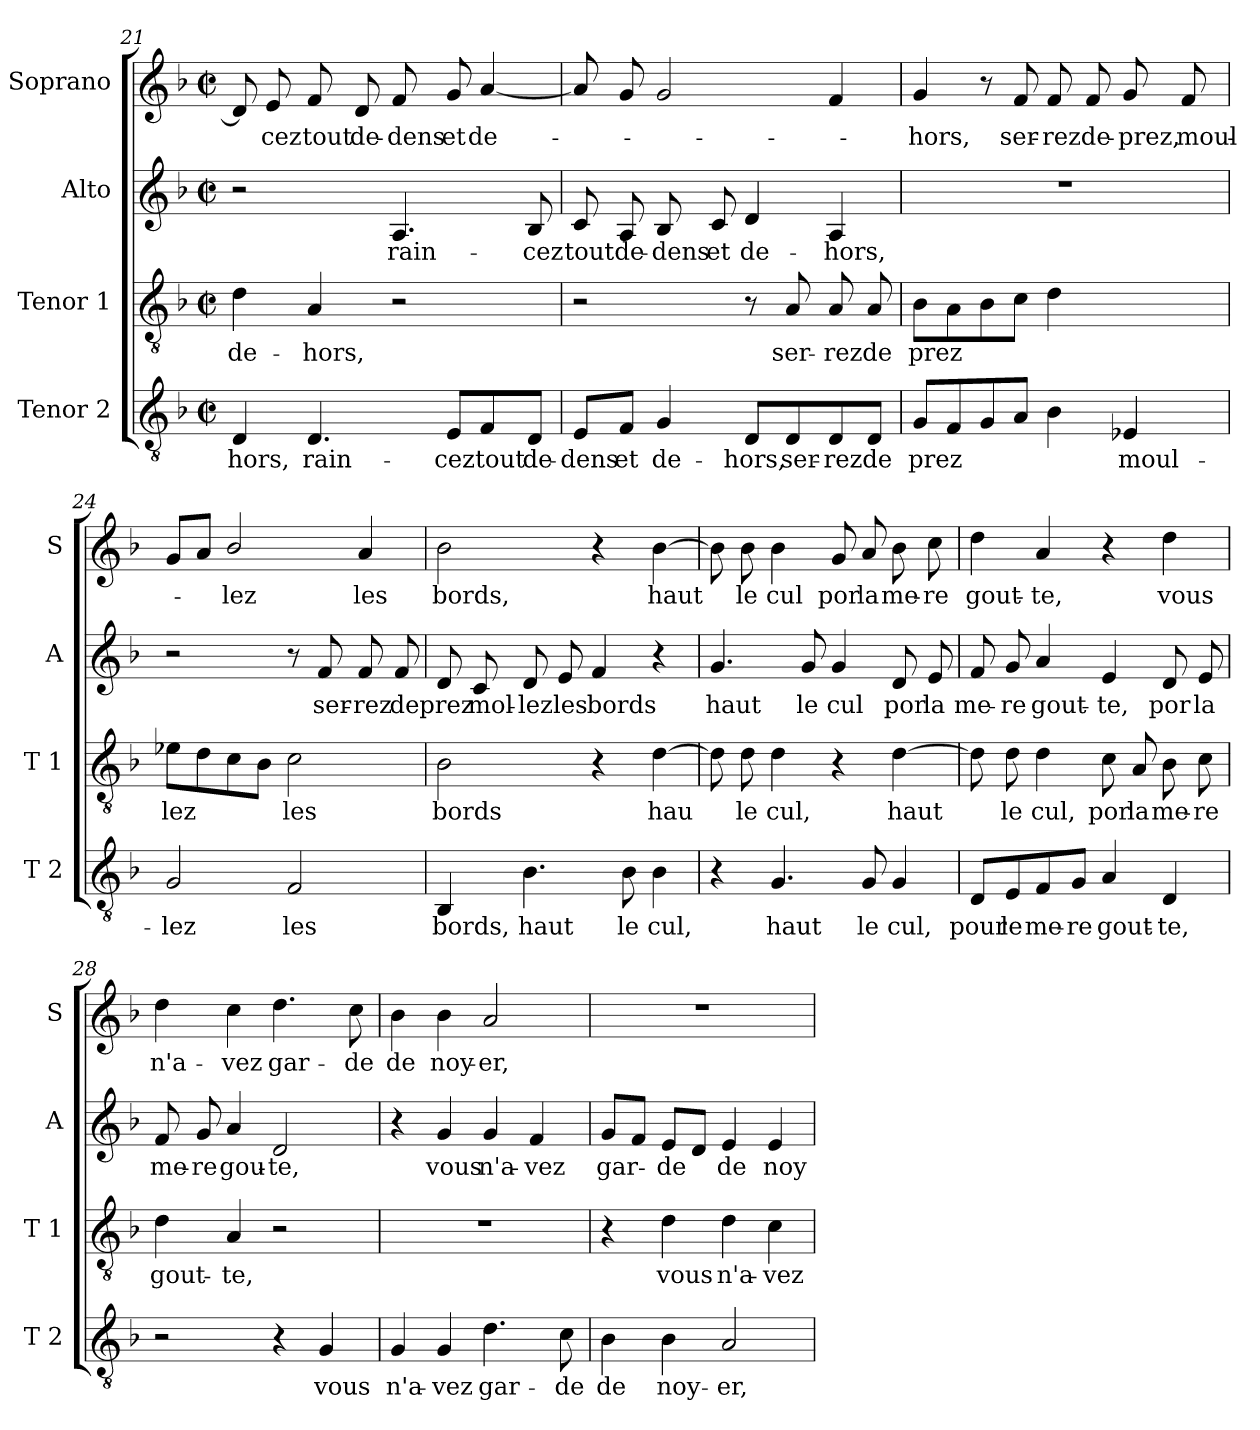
**kern	**text	**kern	**text	**kern	**text	**kern	**text
*part4	*part4	*part3	*part3	*part2	*part2	*part1	*part1
*staff4	*staff4	*staff3	*staff3	*staff2	*staff2	*staff1	*staff1
*I"Tenor 2	*	*I"Tenor 1	*	*I"Alto	*	*I"Soprano	*
*I'T 2	*	*I'T 1	*	*I'A	*	*I'S	*
*clefGv2	*	*clefGv2	*	*clefG2	*	*clefG2	*
*k[b-]	*	*k[b-]	*	*k[b-]	*	*k[b-]	*
*F:	*	*F:	*	*F:	*	*F:	*
*M2/2	*	*M2/2	*	*M2/2	*	*M2/2	*
*met(c|)	*	*met(c|)	*	*met(c|)	*	*met(c|)	*
=21	=21	=21	=21	=21	=21	=21	=21
!	!LO:LY:b	!	!LO:LY:b	!	!	!	!
4D/	-hors,	4d\	de-	2r	.	8d/]	.
!	!	!	!	!	!	!	!LO:LY:b
.	.	.	.	.	.	8e/	-cez
!	!LO:LY:b	!	!LO:LY:b	!	!	!	!LO:LY:b
4.D/	rain-	4A/	-hors,	.	.	8f/	tout
!	!	!	!	!	!	!	!LO:LY:b
.	.	.	.	.	.	8d/	de-
!	!	!	!	!	!LO:LY:b	!	!LO:LY:b
.	.	2r	.	4.A/	rain-	8f/	-dens
!	!LO:LY:b	!	!	!	!	!	!LO:LY:b
8E/L	-cez	.	.	.	.	8g/	et
!	!LO:LY:b	!	!	!	!	!	!LO:LY:b
8F/	tout	.	.	.	.	[4a/	de-
!	!LO:LY:b	!	!	!	!LO:LY:b	!	!
8D/J	de-	.	.	8B-/	-cez	.	.
=22	=22	=22	=22	=22	=22	=22	=22
!	!LO:LY:b	!	!	!	!LO:LY:b	!	!
8E/L	-dens	2r	.	8c/	tout	8a/]	.
!	!LO:LY:b	!	!	!	!LO:LY:b	!	!
8F/J	et	.	.	8A/	de-	8g/	.
!	!LO:LY:b	!	!	!	!LO:LY:b	!	!
4G/	de-	.	.	8B-/	-dens	2g/	.
!	!	!	!	!	!LO:LY:b	!	!
.	.	.	.	8c/	et	.	.
!	!LO:LY:b	!	!	!	!LO:LY:b	!	!
8D/L	-hors,	8r	.	4d/	de-	.	.
!	!LO:LY:b	!	!LO:LY:b	!	!	!	!
8D/	ser-	8A/	ser-	.	.	.	.
!	!LO:LY:b	!	!LO:LY:b	!	!LO:LY:b	!	!
8D/	-rez	8A/	-rez	4A/	-hors,	4f/	.
!	!LO:LY:b	!	!LO:LY:b	!	!	!	!
8D/J	de	8A/	de	.	.	.	.
=23	=23	=23	=23	=23	=23	=23	=23
!	!LO:LY:b	!	!LO:LY:b	!	!	!	!LO:LY:b
8G/L	prez	8B-\L	prez	1r	.	4g/	-hors,
8F/	.	8A\	.	.	.	.	.
8G/	.	8B-\	.	.	.	8r	.
!	!	!	!	!	!	!	!LO:LY:b
8A/J	.	8c\J	.	.	.	8f/	ser-
!	!	!	!	!	!	!	!LO:LY:b
4B-\	.	4d\	.	.	.	8f/	-rez
!	!	!	!	!	!	!	!LO:LY:b
.	.	.	.	.	.	8f/	de-
!	!LO:LY:b	!	!LO:LY:b	!	!	!	!LO:LY:b
4E-X/	moul-	4e-X/yy	moul-	.	.	8g/	-prez,
!	!	!	!	!	!	!	!LO:LY:b
.	.	.	.	.	.	8f/	moul-
!!LO:PB:g=z
=24	=24	=24	=24	=24	=24	=24	=24
!	!LO:LY:b	!	!LO:LY:b	!	!	!	!
2G/	-lez	8e-\L	-lez	2r	.	8g/L	.
.	.	8d\	.	.	.	8a/J	.
!	!	!	!	!	!	!	!LO:LY:b
.	.	8c\	.	.	.	2b-/	-lez
.	.	8B-\J	.	.	.	.	.
!	!LO:LY:b	!	!LO:LY:b	!	!	!	!
2F/	les	2c\	les	8r	.	.	.
!	!	!	!	!	!LO:LY:b	!	!
.	.	.	.	8f/	ser-	.	.
!	!	!	!	!	!LO:LY:b	!	!LO:LY:b
.	.	.	.	8f/	-rez	4a/	les
!	!	!	!	!	!LO:LY:b	!	!
.	.	.	.	8f/	de	.	.
=25	=25	=25	=25	=25	=25	=25	=25
!	!LO:LY:b	!	!LO:LY:b	!	!LO:LY:b	!	!LO:LY:b
4BB-/	bords,	2B-\	bords	8d/	prez	2b-\	bords,
!	!	!	!	!	!LO:LY:b	!	!
.	.	.	.	8c/	mol-	.	.
!	!LO:LY:b	!	!	!	!LO:LY:b	!	!
4.B-\	haut	.	.	8d/	-lez	.	.
!	!	!	!	!	!LO:LY:b	!	!
.	.	.	.	8e/	les	.	.
!	!	!	!	!	!LO:LY:b	!	!
.	.	4r	.	4f/	bords	4r	.
!	!LO:LY:b	!	!	!	!	!	!
8B-\	le	.	.	.	.	.	.
!	!LO:LY:b	!	!LO:LY:b	!	!	!	!LO:LY:b
4B-\	cul,	[4d\	hau	4r	.	[4b-\	haut
=26	=26	=26	=26	=26	=26	=26	=26
!	!	!	!	!	!LO:LY:b	!	!
4r	.	8d\]	.	4.g/	haut	8b-\]	.
!	!	!	!LO:LY:b	!	!	!	!LO:LY:b
.	.	8d\	le	.	.	8b-\	le
!	!LO:LY:b	!	!LO:LY:b	!	!	!	!LO:LY:b
4.G/	haut	4d\	cul,	.	.	4b-\	cul
!	!	!	!	!	!LO:LY:b	!	!
.	.	.	.	8g/	le	.	.
!	!	!	!	!	!LO:LY:b	!	!LO:LY:b
.	.	4r	.	4g/	cul	8g/	por
!	!LO:LY:b	!	!	!	!	!	!LO:LY:b
8G/	le	.	.	.	.	8a/	la
!	!LO:LY:b	!	!LO:LY:b	!	!LO:LY:b	!	!LO:LY:b
4G/	cul,	[4d\	haut	8d/	por	8b-\	me-
!	!	!	!	!	!LO:LY:b	!	!LO:LY:b
.	.	.	.	8e/	la	8cc\	-re
=27	=27	=27	=27	=27	=27	=27	=27
!	!LO:LY:b	!	!	!	!LO:LY:b	!	!LO:LY:b
8D/L	pour	8d\]	.	8f/	me-	4dd\	gout-
!	!LO:LY:b	!	!LO:LY:b	!	!LO:LY:b	!	!
8E/	le	8d\	le	8g/	-re	.	.
!	!LO:LY:b	!	!LO:LY:b	!	!LO:LY:b	!	!LO:LY:b
8F/	me-	4d\	cul,	4a/	gout-	4a/	-te,
!	!LO:LY:b	!	!	!	!	!	!
8G/J	-re	.	.	.	.	.	.
!	!LO:LY:b	!	!LO:LY:b	!	!LO:LY:b	!	!
4A/	gout-	8c\	por	4e/	-te,	4r	.
!	!	!	!LO:LY:b	!	!	!	!
.	.	8A/	la	.	.	.	.
!	!LO:LY:b	!	!LO:LY:b	!	!LO:LY:b	!	!LO:LY:b
4D/	-te,	8B-\	me-	8d/	por	4dd\	vous
!	!	!	!LO:LY:b	!	!LO:LY:b	!	!
.	.	8c\	-re	8e/	la	.	.
!!LO:LB:g=z
=28	=28	=28	=28	=28	=28	=28	=28
!	!	!	!LO:LY:b	!	!LO:LY:b	!	!LO:LY:b
2r	.	4d\	gout-	8f/	me-	4dd\	n'a-
!	!	!	!	!	!LO:LY:b	!	!
.	.	.	.	8g/	-re	.	.
!	!	!	!LO:LY:b	!	!LO:LY:b	!	!LO:LY:b
.	.	4A/	-te,	4a/	gou-	4cc\	-vez
!	!	!	!	!	!LO:LY:b	!	!LO:LY:b
4r	.	2r	.	2d/	-te,	4.dd\	gar-
!	!LO:LY:b	!	!	!	!	!	!
4G/	vous	.	.	.	.	.	.
!	!	!	!	!	!	!	!LO:LY:b
.	.	.	.	.	.	8cc\	-de
=29	=29	=29	=29	=29	=29	=29	=29
!	!LO:LY:b	!	!	!	!	!	!LO:LY:b
4G/	n'a-	1r	.	4r	.	4b-\	de
!	!LO:LY:b	!	!	!	!LO:LY:b	!	!LO:LY:b
4G/	-vez	.	.	4g/	vous	4b-\	noy-
!	!LO:LY:b	!	!	!	!LO:LY:b	!	!LO:LY:b
4.d\	gar-	.	.	4g/	n'a-	2a/	-er,
!	!	!	!	!	!LO:LY:b	!	!
.	.	.	.	4f/	-vez	.	.
!	!LO:LY:b	!	!	!	!	!	!
8c\	-de	.	.	.	.	.	.
=30	=30	=30	=30	=30	=30	=30	=30
!	!LO:LY:b	!	!	!	!LO:LY:b	!	!
4B-\	de	4r	.	8g/L	gar-	1r	.
.	.	.	.	8f/J	.	.	.
!	!LO:LY:b	!	!LO:LY:b	!	!LO:LY:b	!	!
4B-\	noy-	4d\	vous	8e/L	-de	.	.
.	.	.	.	8d/J	.	.	.
!	!LO:LY:b	!	!LO:LY:b	!	!LO:LY:b	!	!
2A/	-er,	4d\	n'a-	4e/	de	.	.
!	!	!	!LO:LY:b	!	!LO:LY:b	!	!
.	.	4c\	-vez	4e/	noy-	.	.
=	=	=	=	=	=	=	=
*-	*-	*-	*-	*-	*-	*-	*-
